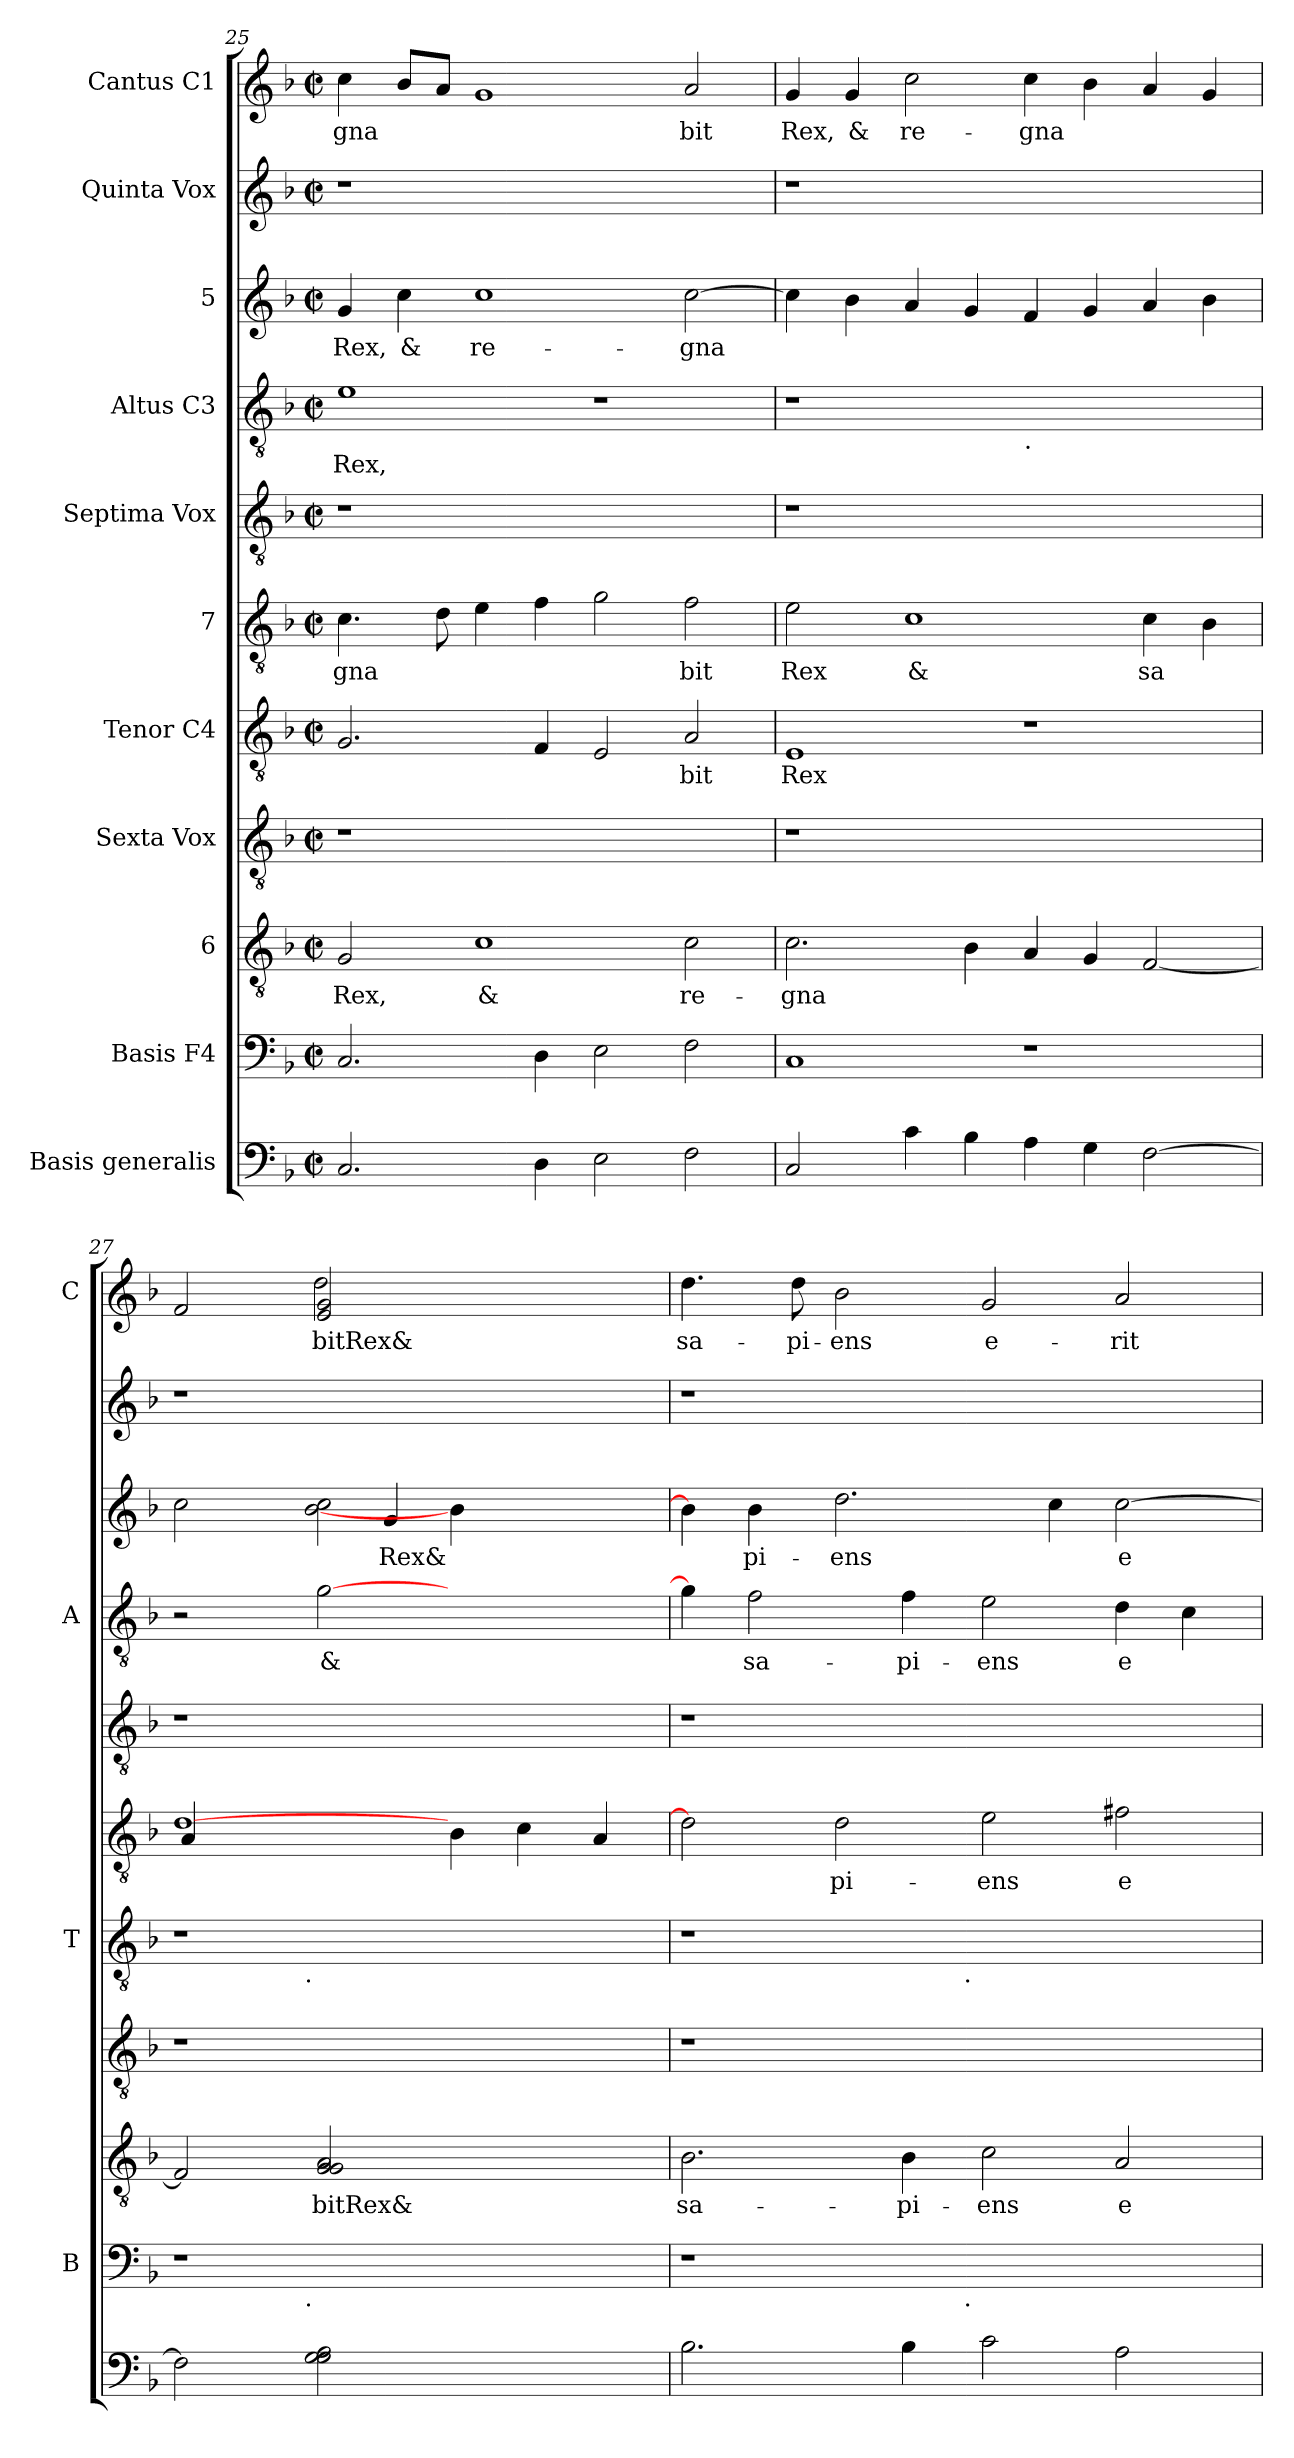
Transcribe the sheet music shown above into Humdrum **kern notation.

**kern	**kern	**kern	**text	**kern	**kern	**text	**kern	**text	**kern	**kern	**text	**kern	**text	**kern	**kern	**text
*part11	*part10	*part9	*part9	*part8	*part7	*part7	*part6	*part6	*part5	*part4	*part4	*part3	*part3	*part2	*part1	*part1
*staff11	*staff10	*staff9	*staff9	*staff8	*staff7	*staff7	*staff6	*staff6	*staff5	*staff4	*staff4	*staff3	*staff3	*staff2	*staff1	*staff1
*I"Basis  generalis	*I"Basis  F4	*I"6	*	*I"Sexta  Vox	*I"Tenor  C4	*	*I"7	*	*I"Septima  Vox	*I"Altus  C3	*	*I"5	*	*I"Quinta  Vox	*I"Cantus  C1	*
*	*I'B	*	*	*	*I'T	*	*	*	*	*I'A	*	*	*	*	*I'C	*
*clefF4	*clefF4	*clefGv2	*	*clefGv2	*clefGv2	*	*clefGv2	*	*clefGv2	*clefGv2	*	*clefG2	*	*clefG2	*clefG2	*
*k[b-]	*k[b-]	*k[b-]	*	*k[b-]	*k[b-]	*	*k[b-]	*	*k[b-]	*k[b-]	*	*k[b-]	*	*k[b-]	*k[b-]	*
*F:	*F:	*F:	*	*F:	*F:	*	*F:	*	*F:	*F:	*	*F:	*	*F:	*F:	*
*M2/2	*M2/2	*M2/2	*	*M2/2	*M2/2	*	*M2/2	*	*M2/2	*M2/2	*	*M2/2	*	*M2/2	*M2/2	*
*met(c|)	*met(c|)	*met(c|)	*	*met(c|)	*met(c|)	*	*met(c|)	*	*met(c|)	*met(c|)	*	*met(c|)	*	*met(c|)	*met(c|)	*
=25	=25	=25	=25	=25	=25	=25	=25	=25	=25	=25	=25	=25	=25	=25	=25	=25
!	!	!	!LO:LY:b:cj	!	!	!LO:LY:b:cj	!	!LO:LY:b:cj	!	!	!LO:LY:b:cj	!	!LO:LY:b:cj	!	!	!LO:LY:b:cj
2.C/	2.C/	2G/	Rex,	1r	2.G/	--	4.c\	-gna-	1r	1e	Rex,	4g/	Rex,	1r	4cc\	-gna-
!	!	!	!	!	!	!	!	!	!	!	!	!	!LO:LY:b:cj	!	!	!LO:LY:b:cj
.	.	.	.	.	.	.	.	.	.	.	.	4cc\	&	.	8b-/L	--
!	!	!	!	!	!	!	!	!LO:LY:b:cj	!	!	!	!	!	!	!	!LO:LY:b:cj
.	.	.	.	.	.	.	8d\	--	.	.	.	.	.	.	8a/J	--
!	!	!	!LO:LY:b:cj	!	!	!	!	!LO:LY:b:cj	!	!	!	!	!LO:LY:b:cj	!	!	!LO:LY:b:cj
.	.	1c	&	.	.	.	4e\	--	.	.	.	1cc	re-	.	1g	--
!	!	!	!	!	!	!LO:LY:b:cj	!	!LO:LY:b:cj	!	!	!	!	!	!	!	!
4D\	4D\	.	.	.	4F/	--	4f\	--	.	.	.	.	.	.	.	.
!	!	!	!	!	!	!LO:LY:b:cj	!	!LO:LY:b:cj	!	!	!	!	!	!	!	!
2E\	2E\	.	.	1ryy	2E/	--	2g\	--	1ryy	1r	.	.	.	1ryy	.	.
!	!	!	!LO:LY:b:cj	!	!	!LO:LY:b:cj	!	!LO:LY:b:cj	!	!	!	!	!LO:LY:b:cj	!	!	!LO:LY:b:cj
2F\	2F\	2c\	re-	.	2A/	-bit	2f\	-bit	.	.	.	[>2cc\	-gna-	.	2a/	-bit
!!LO:PB:g=z
=26	=26	=26	=26	=26	=26	=26	=26	=26	=26	=26	=26	=26	=26	=26	=26	=26
!	!	!	!LO:LY:b:cj	!	!	!LO:LY:b:cj	!	!LO:LY:b:cj	!	!	!	!	!LO:LY:b:cj	!	!	!LO:LY:b:cj
2C/	1C	2.c\	-gna-	1r	1E	Rex	2e\	Rex	1r	1r	.	4cc\]	--	1r	4g/	Rex,
!	!	!	!	!	!	!	!	!	!	!	!	!	!LO:LY:b:cj	!	!	!LO:LY:b:cj
.	.	.	.	.	.	.	.	.	.	.	.	4b-\	--	.	4g/	&
!	!	!	!	!	!	!	!	!LO:LY:b:cj	!	!	!	!	!LO:LY:b:cj	!	!	!LO:LY:b:cj
4c\	.	.	.	.	.	.	1c	&	.	.	.	4a/	--	.	2cc\	re-
!	!	!	!LO:LY:b:cj	!	!	!	!	!	!	!	!	!	!LO:LY:b:cj	!	!	!
4B-\	.	4B-\	--	.	.	.	.	.	.	.	.	4g/	--	.	.	.
!	!	!	!	!	!	!	!	!	!	!LO:TX:b:t=.	!	!	!	!	!	!
!	!	!	!LO:LY:b:cj	!	!	!	!	!	!	!	!	!	!LO:LY:b:cj	!	!	!LO:LY:b:cj
4A\	1r	4A/	--	1ryy	1r	.	.	.	1ryy	1ryy	.	4f/	--	1ryy	4cc\	-gna-
!	!	!	!LO:LY:b:cj	!	!	!	!	!	!	!	!	!	!LO:LY:b:cj	!	!	!LO:LY:b:cj
4G\	.	4G/	--	.	.	.	.	.	.	.	.	4g/	--	.	4b-\	--
!	!	!	!LO:LY:b:cj	!	!	!	!	!LO:LY:b:cj	!	!	!	!	!LO:LY:b:cj	!	!	!LO:LY:b:cj
[>2F\	.	[<2F/	--	.	.	.	4c\	sa-	.	.	.	4a/	--	.	4a/	--
!	!	!	!	!	!	!	!	!LO:LY:b:cj	!	!	!	!	!LO:LY:b:cj	!	!	!LO:LY:b:cj
.	.	.	.	.	.	.	4B-\	--	.	.	.	4b-\	--	.	4g/	--
=27	=27	=27	=27	=27	=27	=27	=27	=27	=27	=27	=27	=27	=27	=27	=27	=27
!	!	!	!LO:LY:b:cj	!	!	!	!	!LO:LY:b:cj	!	!	!	!	!LO:LY:b:cj	!	!	!LO:LY:b:cj
*	*^	*	*	*	*^	*	*^	*	*	*	*	*^	*	*	*^	*
2F\]	1r	4ryy	2F/]	--	1r	1r	4ryy	.	[>1d	4A/	--	1r	2r	.	2cc\	2.ryy	--	1r	2f/	2ryy	--
.	.	8...ryy	.	.	.	.	8...ryy	.	.	1.ryy	.	.	.	.	.	.	.	.	.	.	.
!	!	!	!	!	!	!	!LO:TX:b:t=.	!	!	!	!	!	!	!	!	!	!	!	!	!	!
!	!	!LO:TX:b:t=.	!	!	!	!	!	!	!	!	!	!	!	!	!	!	!	!	!	!	!
.	.	1ryy	.	.	.	.	1ryy	.	.	.	.	.	.	.	.	.	.	.	.	.	.
!	!	!	!	!LO:LY:b:cj	!	!	!	!	!	!	!	!	!	!LO:LY:b:cj	!	!	!	!	!	!	!LO:LY:b:cj
2A\ 2G\ 2G\	.	.	2A/ 2G/ 2G/	-bitRex&	.	.	.	.	.	.	.	.	[>2g\	&	2cc\ [>2b-\	.	.	.	2g/ 2e/	2dd\	-bitRex&
!	!	!	!	!	!	!	!	!	!	!	!	!	!	!	!	!	!LO:LY:b:cj	!	!	!	!
.	.	.	.	.	.	.	.	.	.	.	.	.	.	.	.	4g/	-Rex&	.	.	.	.
!	!	!	!	!	!	!	!	!	!	!	!LO:LY:b:cj	!	!	!	!	!	!	!	!	!	!
2.ryy	2.ryy	.	2.ryy	.	2.ryy	2.ryy	.	.	4B-\	.	--	2.ryy	2.ryy	.	4b-\	2ryy	.	2.ryy	2.ryy	2.ryy	.
!	!	!	!	!	!	!	!	!	!	!	!LO:LY:b:cj	!	!	!	!	!	!	!	!	!	!
.	.	.	.	.	.	.	.	.	4c\	.	--	.	.	.	2ryy	.	.	.	.	.	.
.	.	4ryy	.	.	.	.	4ryy	.	.	.	.	.	.	.	.	.	.	.	.	.	.
!	!	!	!	!	!	!	!	!	!	!	!LO:LY:b:cj	!	!	!	!	!	!	!	!	!	!
.	.	.	.	.	.	.	.	.	4A/	.	--	.	.	.	.	4ryy	.	.	.	.	.
.	.	64ryy	.	.	.	.	64ryy	.	.	.	.	.	.	.	.	.	.	.	.	.	.
=28	=28	=28	=28	=28	=28	=28	=28	=28	=28	=28	=28	=28	=28	=28	=28	=28	=28	=28	=28	=28	=28
!	!	!	!	!LO:LY:b:cj	!	!	!	!	!	!	!LO:LY:b:cj	!	!	!LO:LY:b:cj	!	!	!LO:LY:b:cj	!	!	!	!LO:LY:b:cj
*	*	*	*	*	*	*	*	*	*v	*v	*	*	*	*	*v	*v	*	*	*v	*v	*
2.B-\	1r	2ryy	2.B-\	sa-	1r	1r	2ryy	.	2d\]	--	1r	4g\]	.	4b-\]	-	1r	4.dd\	sa-
!	!	!	!	!	!	!	!	!	!	!	!	!	!LO:LY:b:cj	!	!LO:LY:b:cj	!	!	!
.	.	.	.	.	.	.	.	.	.	.	.	2f\	sa-	4b-\	-pi-	.	.	.
!	!	!	!	!	!	!	!	!	!	!	!	!	!	!	!	!	!	!LO:LY:b:cj
.	.	.	.	.	.	.	.	.	.	.	.	.	.	.	.	.	8dd\	-pi-
!	!	!	!	!	!	!	!	!	!	!LO:LY:b:cj	!	!	!	!	!LO:LY:b:cj	!	!	!LO:LY:b:cj
.	.	4...ryy	.	.	.	.	4...ryy	.	2d\	-pi-	.	.	.	2.dd\	-ens	.	2b-\	-ens
!	!	!	!	!LO:LY:b:cj	!	!	!	!	!	!	!	!	!LO:LY:b:cj	!	!	!	!	!
4B-\	.	.	4B-\	-pi-	.	.	.	.	.	.	.	4f\	-pi-	.	.	.	.	.
!	!	!	!	!	!	!	!LO:TX:b:t=.	!	!	!	!	!	!	!	!	!	!	!
!	!	!LO:TX:b:t=.	!	!	!	!	!	!	!	!	!	!	!	!	!	!	!	!
.	.	1ryy	.	.	.	.	1ryy	.	.	.	.	.	.	.	.	.	.	.
!	!	!	!	!LO:LY:b:cj	!	!	!	!	!	!LO:LY:b:cj	!	!	!LO:LY:b:cj	!	!	!	!	!LO:LY:b:cj
2c\	1ryy	.	2c\	-ens	1ryy	1ryy	.	.	2e\	-ens	1ryy	2e\	-ens	.	.	1ryy	2g/	e-
!	!	!	!	!	!	!	!	!	!	!	!	!	!	!	!LO:LY:b:cj	!	!	!
.	.	.	.	.	.	.	.	.	.	.	.	.	.	4cc\	.	.	.	.
!	!	!	!	!LO:LY:b:cj	!	!	!	!	!	!LO:LY:b:cj	!	!	!LO:LY:b:cj	!	!LO:LY:b:cj	!	!	!LO:LY:b:cj
2A\	.	.	2A/	e-	.	.	.	.	2f#X\	e-	.	4d\	e-	[>2cc\	e-	.	2a/	-rit
!	!	!	!	!	!	!	!	!	!	!	!	!	!LO:LY:b:cj	!	!	!	!	!
.	.	.	.	.	.	.	.	.	.	.	.	4c\	--	.	.	.	.	.
.	.	32ryy	.	.	.	.	32ryy	.	.	.	.	.	.	.	.	.	.	.
*	*v	*v	*	*	*	*v	*v	*	*	*	*	*	*	*	*	*	*	*
=	=	=	=	=	=	=	=	=	=	=	=	=	=	=	=	=
*-	*-	*-	*-	*-	*-	*-	*-	*-	*-	*-	*-	*-	*-	*-	*-	*-
